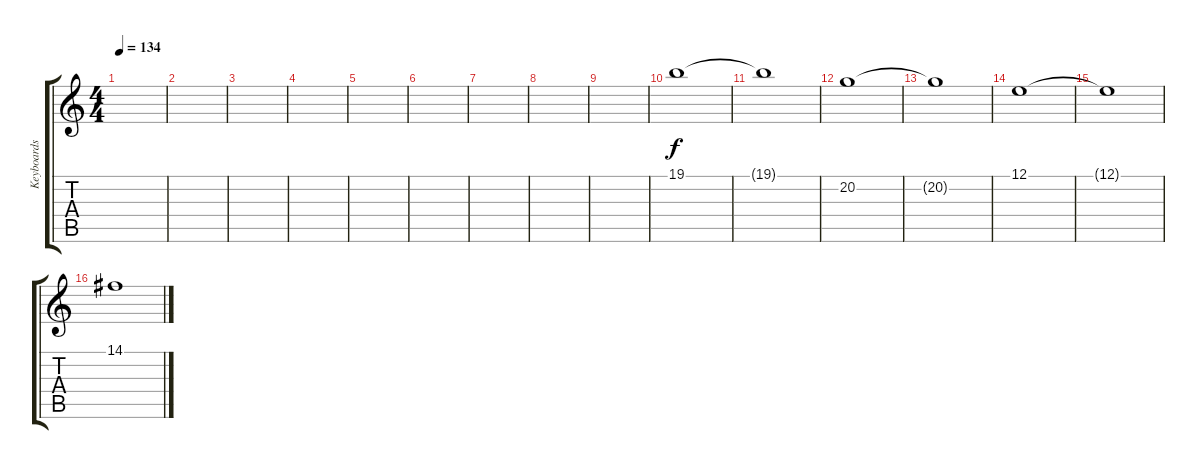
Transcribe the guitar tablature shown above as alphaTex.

\track ("Keyboards" "Keyboards") {instrument pad2warm}
\staff {score tabs}
\tuning (E4 B3 G3 D3 A2 E2) {hide}
\ts (4 4)
\tempo 134
\clef g2
\ks c
|
|
|
|
|
|
|
|
|
19.1.1{volume 10} |
19.1{t}.1 |
20.2.1 |
20.2{t}.1 |
12.1.1 |
12.1{t}.1 |
14.1.1
